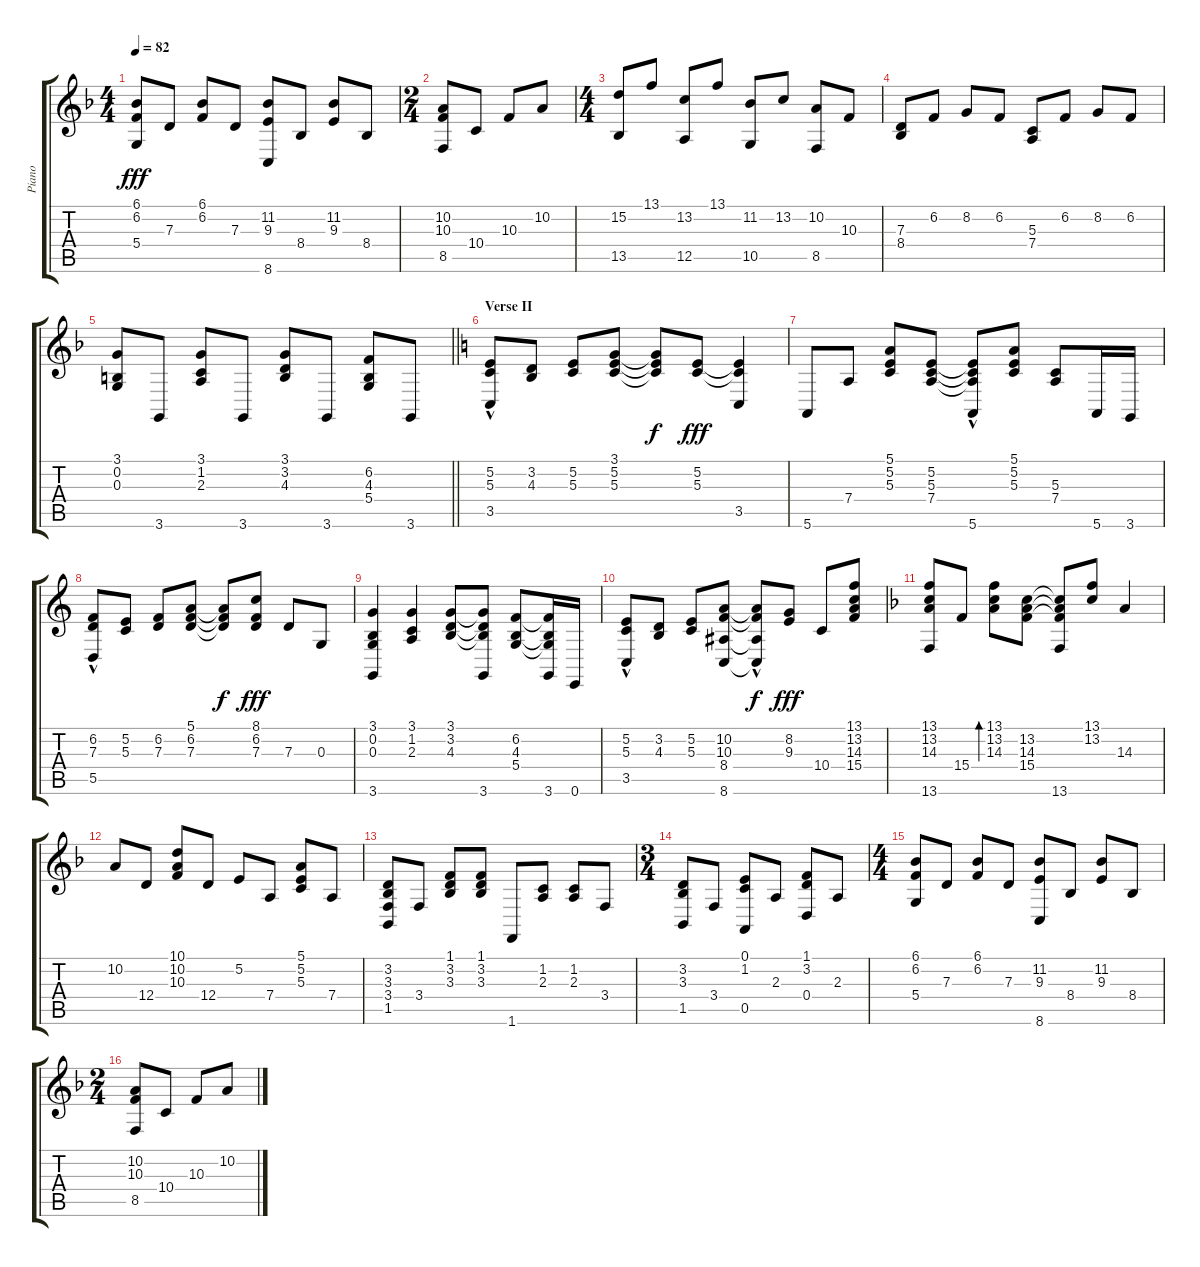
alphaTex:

\track ("Piano" "Piano") {instrument acousticgrandpiano}
\staff {score tabs}
\tuning (E4 B3 G3 D3 A2 E2) {hide}
\ts (4 4)
\tempo 82
\clef g2
\ks f
(6.1 6.2 5.4).8{dy fff} 7.3.8 (6.1 6.2).8 7.3.8 (11.2 9.3 8.6).8 8.4.8 (11.2 9.3).8 8.4.8 |
\ts (2 4)
(10.2 10.3 8.5).8 10.4.8 10.3.8 10.2.8 |
\ts (4 4)
(15.2 13.5).8 13.1.8 (13.2 12.5).8 13.1.8 (11.2 10.5).8 13.2.8 (10.2 8.5).8 10.3.8 |
(7.3 8.4).8 6.2.8 8.2.8 6.2.8 (5.3 7.4).8 6.2.8 8.2.8 6.2.8 |
\barLineRight lightlight
(3.1 0.2 0.3).8 3.6.8 (3.1 1.2 2.3).8 3.6.8 (3.1 3.2 4.3).8 3.6.8 (6.2 4.3 5.4).8 3.6.8 |
\section ("" "Verse II")
\ks c
(5.2 5.3 3.5{hac}).8 (3.2 4.3).8 (5.2 5.3).8 (3.1 5.2 5.3).8 (3.1{t} 5.2{t} 5.3{t}).8{dy f} (5.2 5.3).8{dy fff} (5.2{t} 5.3{t} 3.5).4 |
5.6.8 7.4.8 (5.1 5.2 5.3).8 (5.2 5.3 7.4).8 (5.2{t} 5.3{t} 7.4{t} 5.6{hac}).8 (5.1 5.2 5.3).8 (5.3 7.4).8 5.6.16 3.6.16 |
(6.2 7.3 5.5{hac}).8 (5.2 5.3).8 (6.2 7.3).8 (5.1 6.2 7.3).8 (5.1{t} 6.2{t} 7.3{t}).8{dy f} (8.1 6.2 7.3).8{dy fff} 7.3.8 0.3.8 |
(3.1 0.2 0.3 3.6).4 (3.1 1.2 2.3).4 (3.1 3.2 4.3).8 (3.1{t} 3.2{t} 4.3{t} 3.6).8 (6.2 4.3 5.4).8 (6.2{t} 4.3{t} 5.4{t} 3.6).16 0.6.16 |
(5.2 5.3 3.5{hac}).8 (3.2 4.3).8 (5.2 5.3).8 (10.2 10.3 8.4 8.6).8 (10.2{t} 10.3{t} 8.4{t} 8.6{hac t}).8{dy f} (8.2 9.3).8{dy fff} 10.4.8 (13.1 13.2 14.3 15.4).8 |
\ks f
(13.1 13.2 14.3 13.6).8 15.4.8 (13.1 13.2 14.3).8{bd 240} (13.2 14.3 15.4).8 (13.2{t} 14.3{t} 15.4{t} 13.6).8 (13.1 13.2).8 14.3.4 |
10.2.8 12.4.8 (10.1 10.2 10.3).8 12.4.8 5.2.8 7.4.8 (5.1 5.2 5.3).8 7.4.8 |
(3.2 3.3 3.4 1.5).8 3.4.8 (1.1 3.2 3.3).8 (1.1 3.2 3.3).8 1.6.8 (1.2 2.3).8 (1.2 2.3).8 3.4.8 |
\ts (3 4)
(3.2 3.3 1.5).8 3.4.8 (0.1 1.2 0.5).8 2.3.8 (1.1 3.2 0.4).8 2.3.8 |
\ts (4 4)
(6.1 6.2 5.4).8 7.3.8 (6.1 6.2).8 7.3.8 (11.2 9.3 8.6).8 8.4.8 (11.2 9.3).8 8.4.8 |
\ts (2 4)
(10.2 10.3 8.5).8 10.4.8 10.3.8 10.2.8
